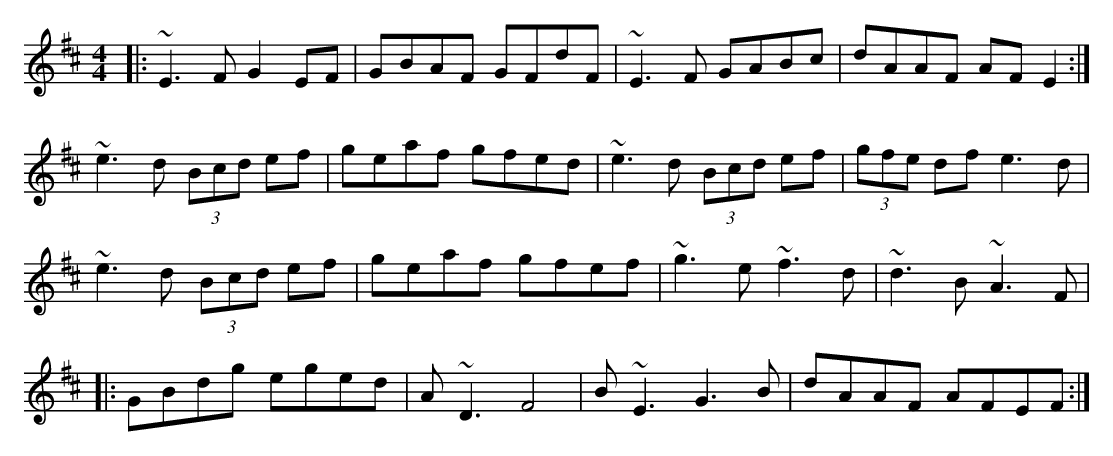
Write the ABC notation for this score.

X:1
M:4/4
K:Edor
|:~E3F G2EF|GBAF GFdF|~E3 F GABc|dAAF AFE2:|
~e3d (3Bcd ef|geaf gfed|~e3d (3Bcd ef|(3gfe df e3 d|
~e3d (3Bcd ef|geaf gfef|~g3e ~f3d|~d3B ~A3F|
|:GBdg eged|A~D3 F4|B~E3 G3B|dAAF AFEF:|
